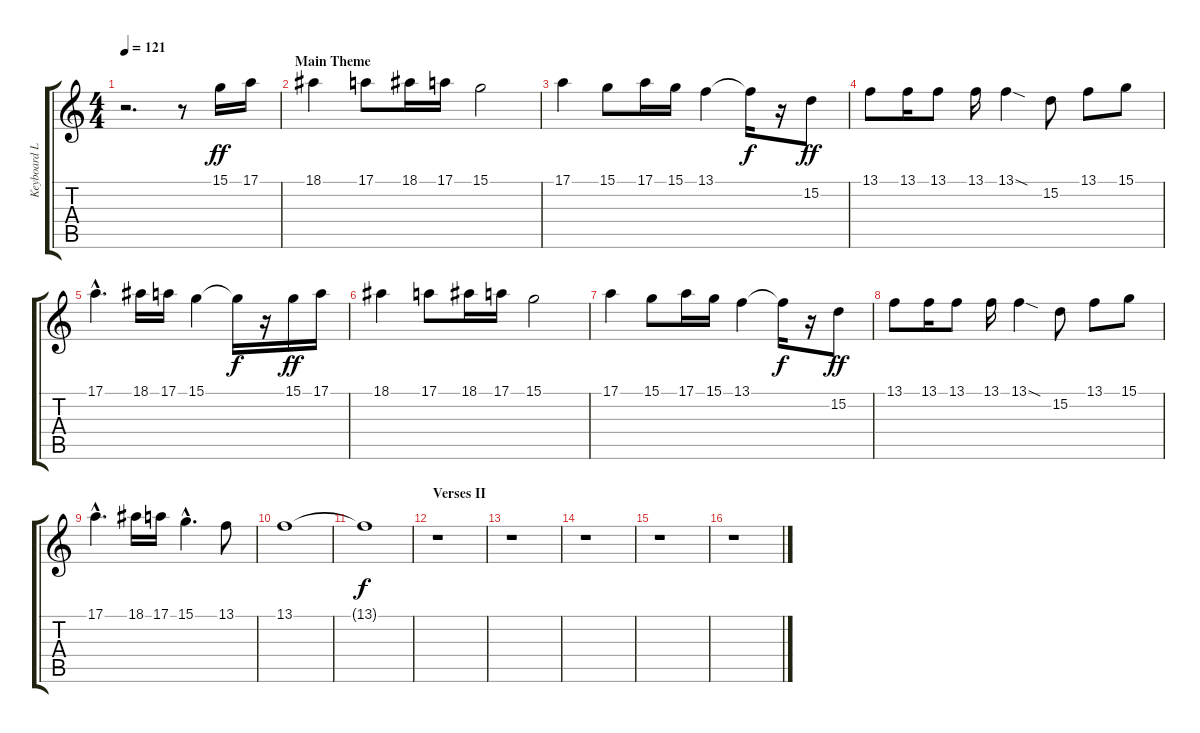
\track ("Keyboard Lead" "Keyboard L") {instrument lead8bassandlead}
\staff {score tabs}
\tuning (E4 B3 G3 D3 A2 E2) {hide}
\ts (4 4)
\tempo 121
\clef g2
\ks c
r.2{d dy f} r.8 15.1.16{dy ff balance 8 instrument lead8bassandlead} 17.1.16 |
\section ("" "Main Theme")
18.1.4 17.1.8 18.1.16 17.1.16 15.1.2 |
17.1.4 15.1.8 17.1.16 15.1.16 13.1.4 13.1{t}.16{dy f} r.16 15.2.8{dy ff} |
13.1.8 13.1.16 13.1.8 13.1.16 13.1{sod}.4 15.2.8 13.1.8 15.1.8 |
17.1{hac}.4{d} 18.1.16 17.1.16 15.1.4 15.1{t}.16{dy f} r.16 15.1.16{dy ff} 17.1.16 |
18.1.4 17.1.8 18.1.16 17.1.16 15.1.2 |
17.1.4 15.1.8 17.1.16 15.1.16 13.1.4 13.1{t}.16{dy f} r.16 15.2.8{dy ff} |
13.1.8 13.1.16 13.1.8 13.1.16 13.1{sod}.4 15.2.8 13.1.8 15.1.8 |
17.1{hac}.4{d} 18.1.16 17.1.16 15.1{hac}.4{d} 13.1.8 |
13.1.1 |
13.1{t}.1{dy f} |
\section ("" "Verses II")
r.1 |
r.1 |
r.1 |
r.1 |
r.1
